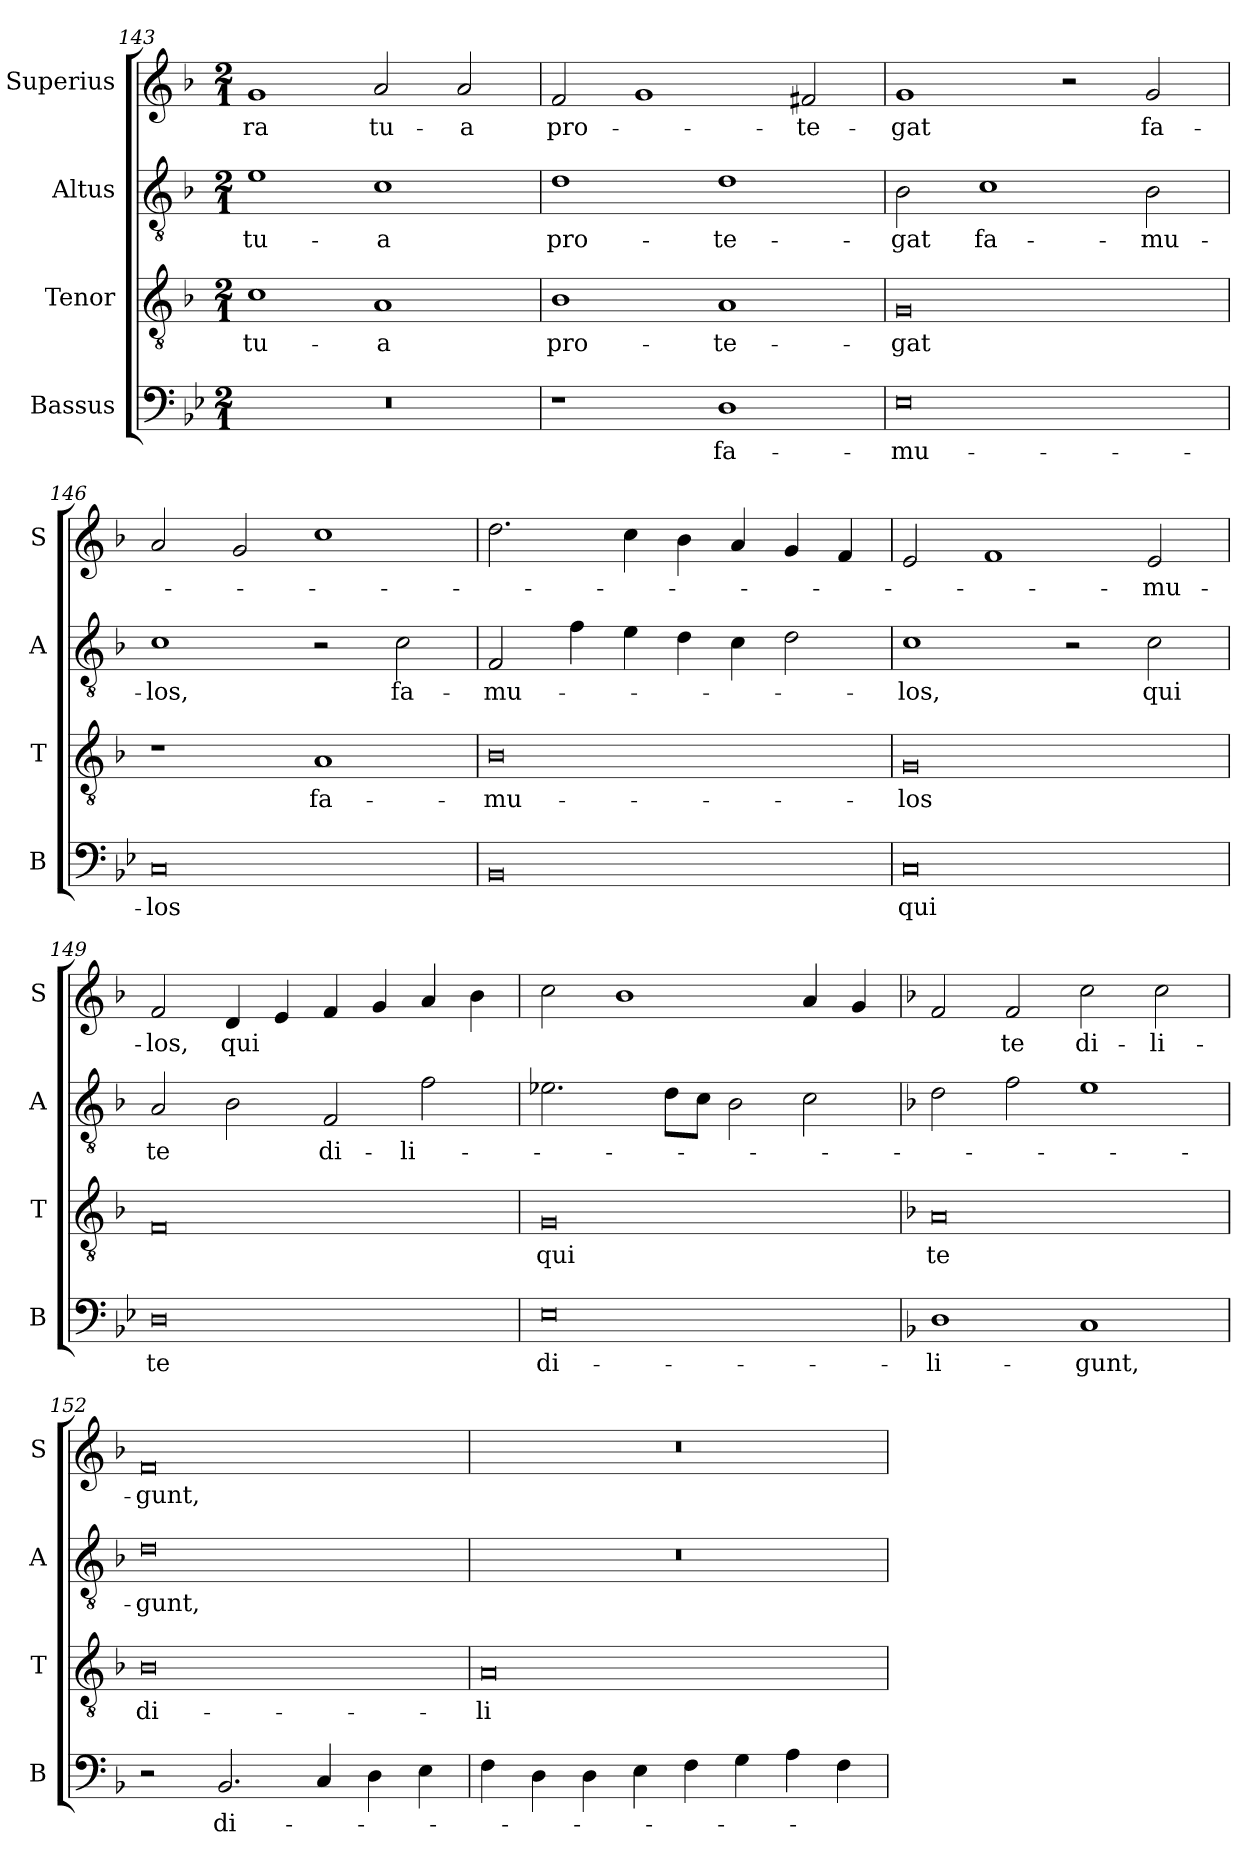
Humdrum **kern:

**kern	**text	**kern	**text	**kern	**text	**kern	**text
*part4	*part4	*part3	*part3	*part2	*part2	*part1	*part1
*staff4	*staff4	*staff3	*staff3	*staff2	*staff2	*staff1	*staff1
*I"Bassus	*	*I"Tenor	*	*I"Altus	*	*I"Superius	*
*I'B	*	*I'T	*	*I'A	*	*I'S	*
*clefF4	*	*clefGv2	*	*clefGv2	*	*clefG2	*
*k[b-e-]	*	*k[b-]	*	*k[b-]	*	*k[b-]	*
*B-:	*	*F:	*	*F:	*	*F:	*
*M2/1	*	*M2/1	*	*M2/1	*	*M2/1	*
=143	=143	=143	=143	=143	=143	=143	=143
0r	.	1c	tu-	1e	tu-	1g	-ra
.	.	1A	-a	1c	-a	2a	tu-
.	.	.	.	.	.	2a	-a
=144	=144	=144	=144	=144	=144	=144	=144
1r	.	1B-	pro-	1d	pro-	2f	pro-
.	.	.	.	.	.	1g	.
1D	fa-	1A	-te-	1d	-te-	.	.
.	.	.	.	.	.	2f#X	-te-
=145	=145	=145	=145	=145	=145	=145	=145
0E-	-mu-	0G	-gat	2B-	-gat	1g	-gat
.	.	.	.	1c	fa-	.	.
.	.	.	.	.	.	2r	.
.	.	.	.	2B-	-mu-	2g	fa-
=146	=146	=146	=146	=146	=146	=146	=146
0C	-los	1r	.	1c	-los,	2a	.
.	.	.	.	.	.	2g	.
.	.	1A	fa-	2r	.	1cc	.
.	.	.	.	2c	fa-	.	.
=147	=147	=147	=147	=147	=147	=147	=147
0BB-	.	0B-	-mu-	2F	-mu-	2.dd	.
.	.	.	.	4f	.	.	.
.	.	.	.	4e	.	4cc	.
.	.	.	.	4d	.	4b-	.
.	.	.	.	4c	.	4a	.
.	.	.	.	2d	.	4g	.
.	.	.	.	.	.	4f	.
=148	=148	=148	=148	=148	=148	=148	=148
0C	qui	0G	-los	1c	-los,	2e	.
.	.	.	.	.	.	1f	.
.	.	.	.	2r	.	.	.
.	.	.	.	2c	qui	2e	-mu-
=149	=149	=149	=149	=149	=149	=149	=149
0D	te	0F	.	2A	te	2f	-los,
.	.	.	.	2B-	.	4d	qui
.	.	.	.	.	.	4e	.
.	.	.	.	2F	di-	4f	.
.	.	.	.	.	.	4g	.
.	.	.	.	2f	-li-	4a	.
.	.	.	.	.	.	4b-	.
=150	=150	=150	=150	=150	=150	=150	=150
0E-	di-	0G	qui	2.e-X	.	2cc	.
.	.	.	.	.	.	1b-	.
.	.	.	.	8dL	.	.	.
.	.	.	.	8cJ	.	.	.
.	.	.	.	2B-	.	.	.
.	.	.	.	2c	.	4a	.
.	.	.	.	.	.	4g	.
=151	=151	=151	=151	=151	=151	=151	=151
*k[b-]	*	*	*	*	*	*	*
*F:	*	*	*	*	*	*	*
1D	-li-	0A	te	2d	.	2f	.
.	.	.	.	2f	.	2f	te
1C	-gunt,	.	.	1e	.	2cc	di-
.	.	.	.	.	.	2cc	-li-
=152	=152	=152	=152	=152	=152	=152	=152
2r	.	0B-	di-	0d	-gunt,	0f	-gunt,
2.BB-	di-	.	.	.	.	.	.
4C	.	.	.	.	.	.	.
4D	.	.	.	.	.	.	.
4E	.	.	.	.	.	.	.
=153	=153	=153	=153	=153	=153	=153	=153
4F	.	0A	-li-	0r	.	0r	.
4D	.	.	.	.	.	.	.
4D	.	.	.	.	.	.	.
4E	.	.	.	.	.	.	.
4F	.	.	.	.	.	.	.
4G	.	.	.	.	.	.	.
4A	.	.	.	.	.	.	.
4F	.	.	.	.	.	.	.
=	=	=	=	=	=	=	=
*-	*-	*-	*-	*-	*-	*-	*-
